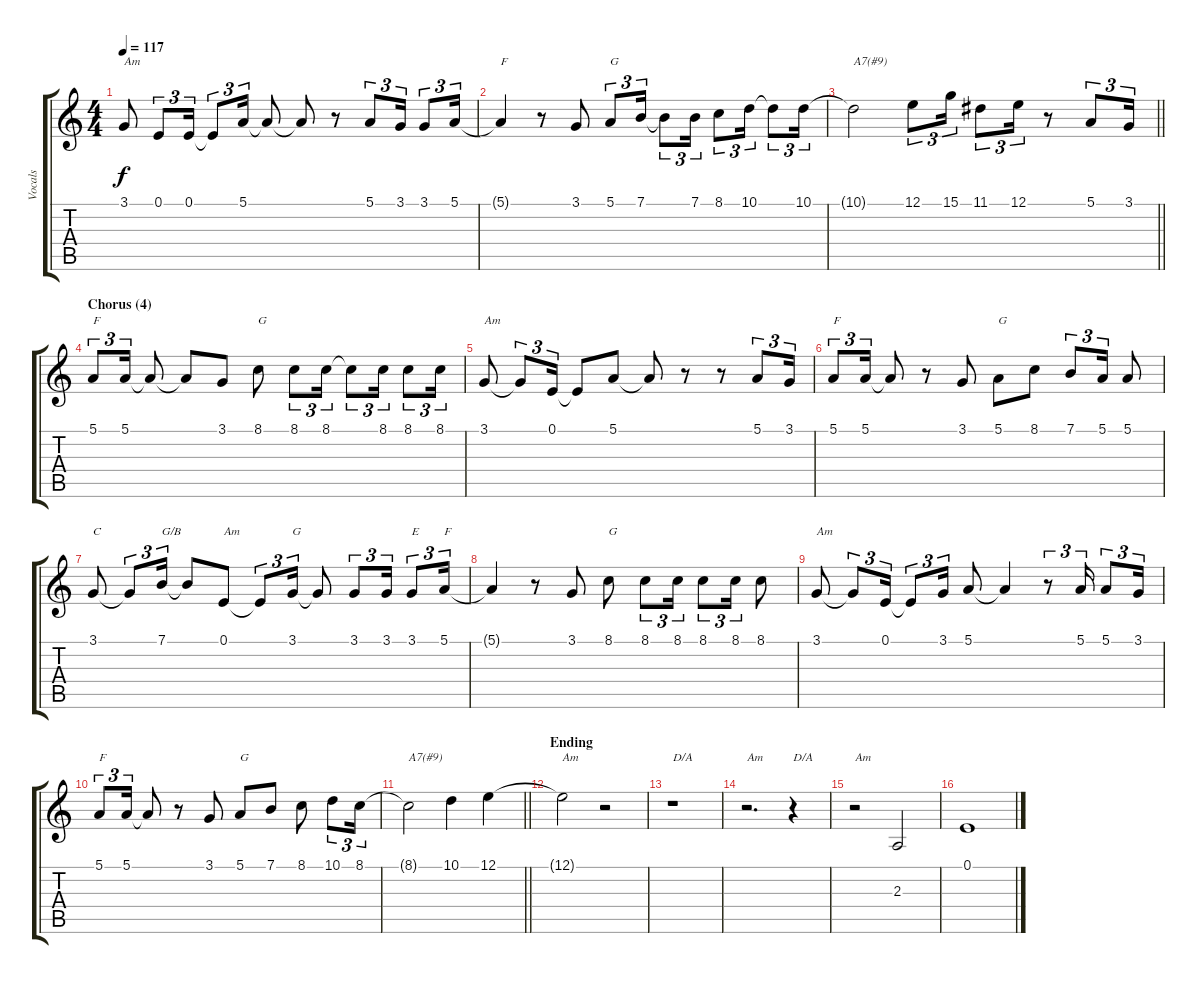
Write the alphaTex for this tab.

\track ("Vocals" "Vocals") {instrument sopranosax}
\staff {score tabs}
\tuning (E4 B3 G3 D3 A2 E2) {hide}
\ts (4 4)
\tempo 117
\clef g2
\ks aminor
3.1.8{txt "Am" dy f} 0.1.8{tu (3 2)} 0.1.16{tu (3 2)} 0.1{t}.8{tu (3 2)} 5.1.16{tu (3 2)} 5.1{t}.8 5.1{t}.8 r.8 5.1.8{tu (3 2)} 3.1.16{tu (3 2)} 3.1.8{tu (3 2)} 5.1.16{tu (3 2)} |
5.1{t}.4{txt "F"} r.8 3.1.8 5.1.8{tu (3 2) txt "G"} 7.1.16{tu (3 2)} 7.1{t}.8{tu (3 2)} 7.1.16{tu (3 2)} 8.1.8{tu (3 2)} 10.1.16{tu (3 2)} 10.1{t}.8{tu (3 2)} 10.1.16{tu (3 2)} |
\barLineRight lightlight
10.1{t}.2{txt "A7(#9)"} 12.1.8{tu (3 2)} 15.1.16{tu (3 2)} 11.1.8{tu (3 2)} 12.1.16{tu (3 2)} r.8 5.1.8{tu (3 2)} 3.1.16{tu (3 2)} |
\section ("" "Chorus (4)")
5.1.8{tu (3 2) txt "F"} 5.1.16{tu (3 2)} 5.1{t}.8 5.1{t}.8 3.1.8 8.1.8{txt "G"} 8.1.8{tu (3 2)} 8.1.16{tu (3 2)} 8.1{t}.8{tu (3 2)} 8.1.16{tu (3 2)} 8.1.8{tu (3 2)} 8.1.16{tu (3 2)} |
3.1.8{txt "Am"} 3.1{t}.8{tu (3 2)} 0.1.16{tu (3 2)} 0.1{t}.8 5.1.8 5.1{t}.8 r.8 r.8 5.1.8{tu (3 2)} 3.1.16{tu (3 2)} |
5.1.8{tu (3 2) txt "F"} 5.1.16{tu (3 2)} 5.1{t}.8 r.8 3.1.8 5.1.8{txt "G"} 8.1.8 7.1.8{tu (3 2)} 5.1.16{tu (3 2)} 5.1.8 |
3.1.8{txt "C"} 3.1{t}.8{tu (3 2)} 7.1.16{tu (3 2) txt "G/B"} 7.1{t}.8 0.1.8{txt "Am"} 0.1{t}.8{tu (3 2)} 3.1.16{tu (3 2) txt "G"} 3.1{t}.8 3.1.8{tu (3 2)} 3.1.16{tu (3 2)} 3.1.8{tu (3 2) txt "E"} 5.1.16{tu (3 2) txt "F"} |
5.1{t}.4 r.8 3.1.8 8.1.8{txt "G"} 8.1.8{tu (3 2)} 8.1.16{tu (3 2)} 8.1.8{tu (3 2)} 8.1.16{tu (3 2)} 8.1.8 |
3.1.8{txt "Am"} 3.1{t}.8{tu (3 2)} 0.1.16{tu (3 2)} 0.1{t}.8{tu (3 2)} 3.1.16{tu (3 2)} 5.1.8 5.1{t}.4 r.8{tu (3 2)} 5.1.16{tu (3 2)} 5.1.8{tu (3 2)} 3.1.16{tu (3 2)} |
5.1.8{tu (3 2) txt "F"} 5.1.16{tu (3 2)} 5.1{t}.8 r.8 3.1.8 5.1.8{txt "G"} 7.1.8 8.1.8 10.1.8{tu (3 2)} 8.1.16{tu (3 2)} |
\barLineRight lightlight
8.1{t}.2{txt "A7(#9)"} 10.1.4 12.1.4 |
\section ("" "Ending")
12.1{t}.2{txt "Am"} r.2 |
r.1{txt "D/A"} |
r.2{d txt "Am"} r.4{txt "D/A"} |
r.2{txt "Am"} 2.3.2 |
0.1.1
